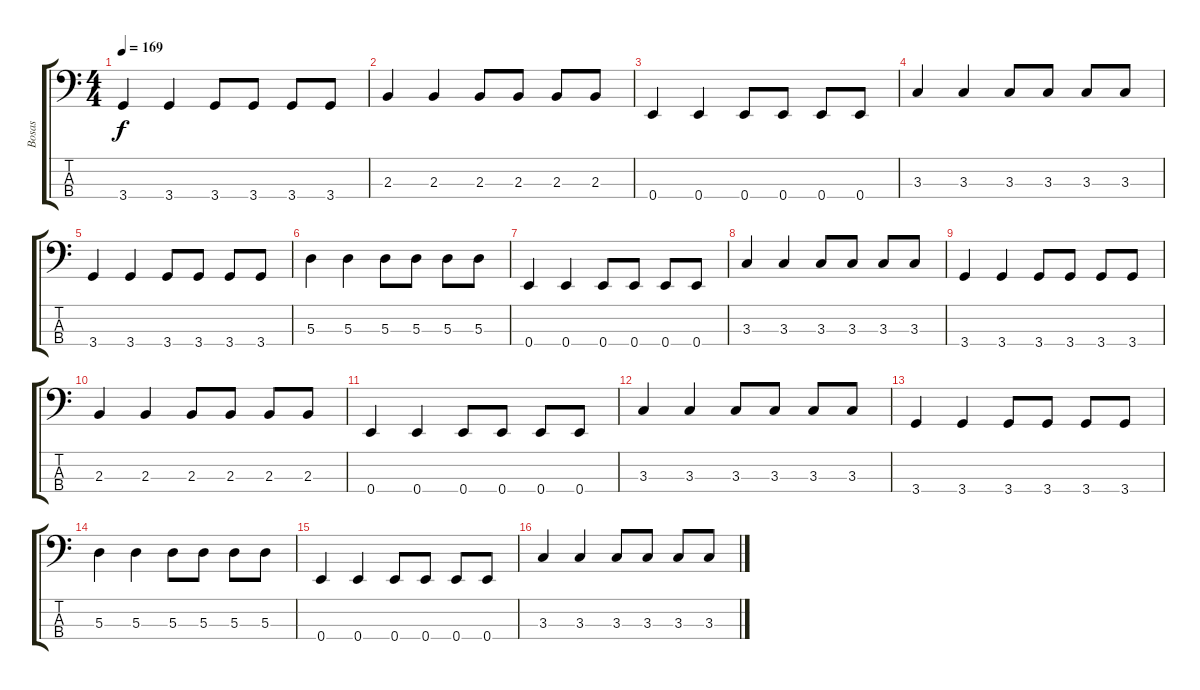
\track ("Bosas" "Bosas") {instrument acousticbass}
\staff {score tabs}
\tuning (G2 D2 A1 E1) {hide}
\ts (4 4)
\tempo 169
\clef f4
\ks c
3.4.4{dy f} 3.4.4 3.4.8 3.4.8 3.4.8 3.4.8 |
2.3.4 2.3.4 2.3.8 2.3.8 2.3.8 2.3.8 |
0.4.4 0.4.4 0.4.8 0.4.8 0.4.8 0.4.8 |
3.3.4 3.3.4 3.3.8 3.3.8 3.3.8 3.3.8 |
3.4.4 3.4.4 3.4.8 3.4.8 3.4.8 3.4.8 |
5.3.4 5.3.4 5.3.8 5.3.8 5.3.8 5.3.8 |
0.4.4 0.4.4 0.4.8 0.4.8 0.4.8 0.4.8 |
3.3.4 3.3.4 3.3.8 3.3.8 3.3.8 3.3.8 |
3.4.4 3.4.4 3.4.8 3.4.8 3.4.8 3.4.8 |
2.3.4 2.3.4 2.3.8 2.3.8 2.3.8 2.3.8 |
0.4.4 0.4.4 0.4.8 0.4.8 0.4.8 0.4.8 |
3.3.4 3.3.4 3.3.8 3.3.8 3.3.8 3.3.8 |
3.4.4 3.4.4 3.4.8 3.4.8 3.4.8 3.4.8 |
5.3.4 5.3.4 5.3.8 5.3.8 5.3.8 5.3.8 |
0.4.4 0.4.4 0.4.8 0.4.8 0.4.8 0.4.8 |
3.3.4 3.3.4 3.3.8 3.3.8 3.3.8 3.3.8
